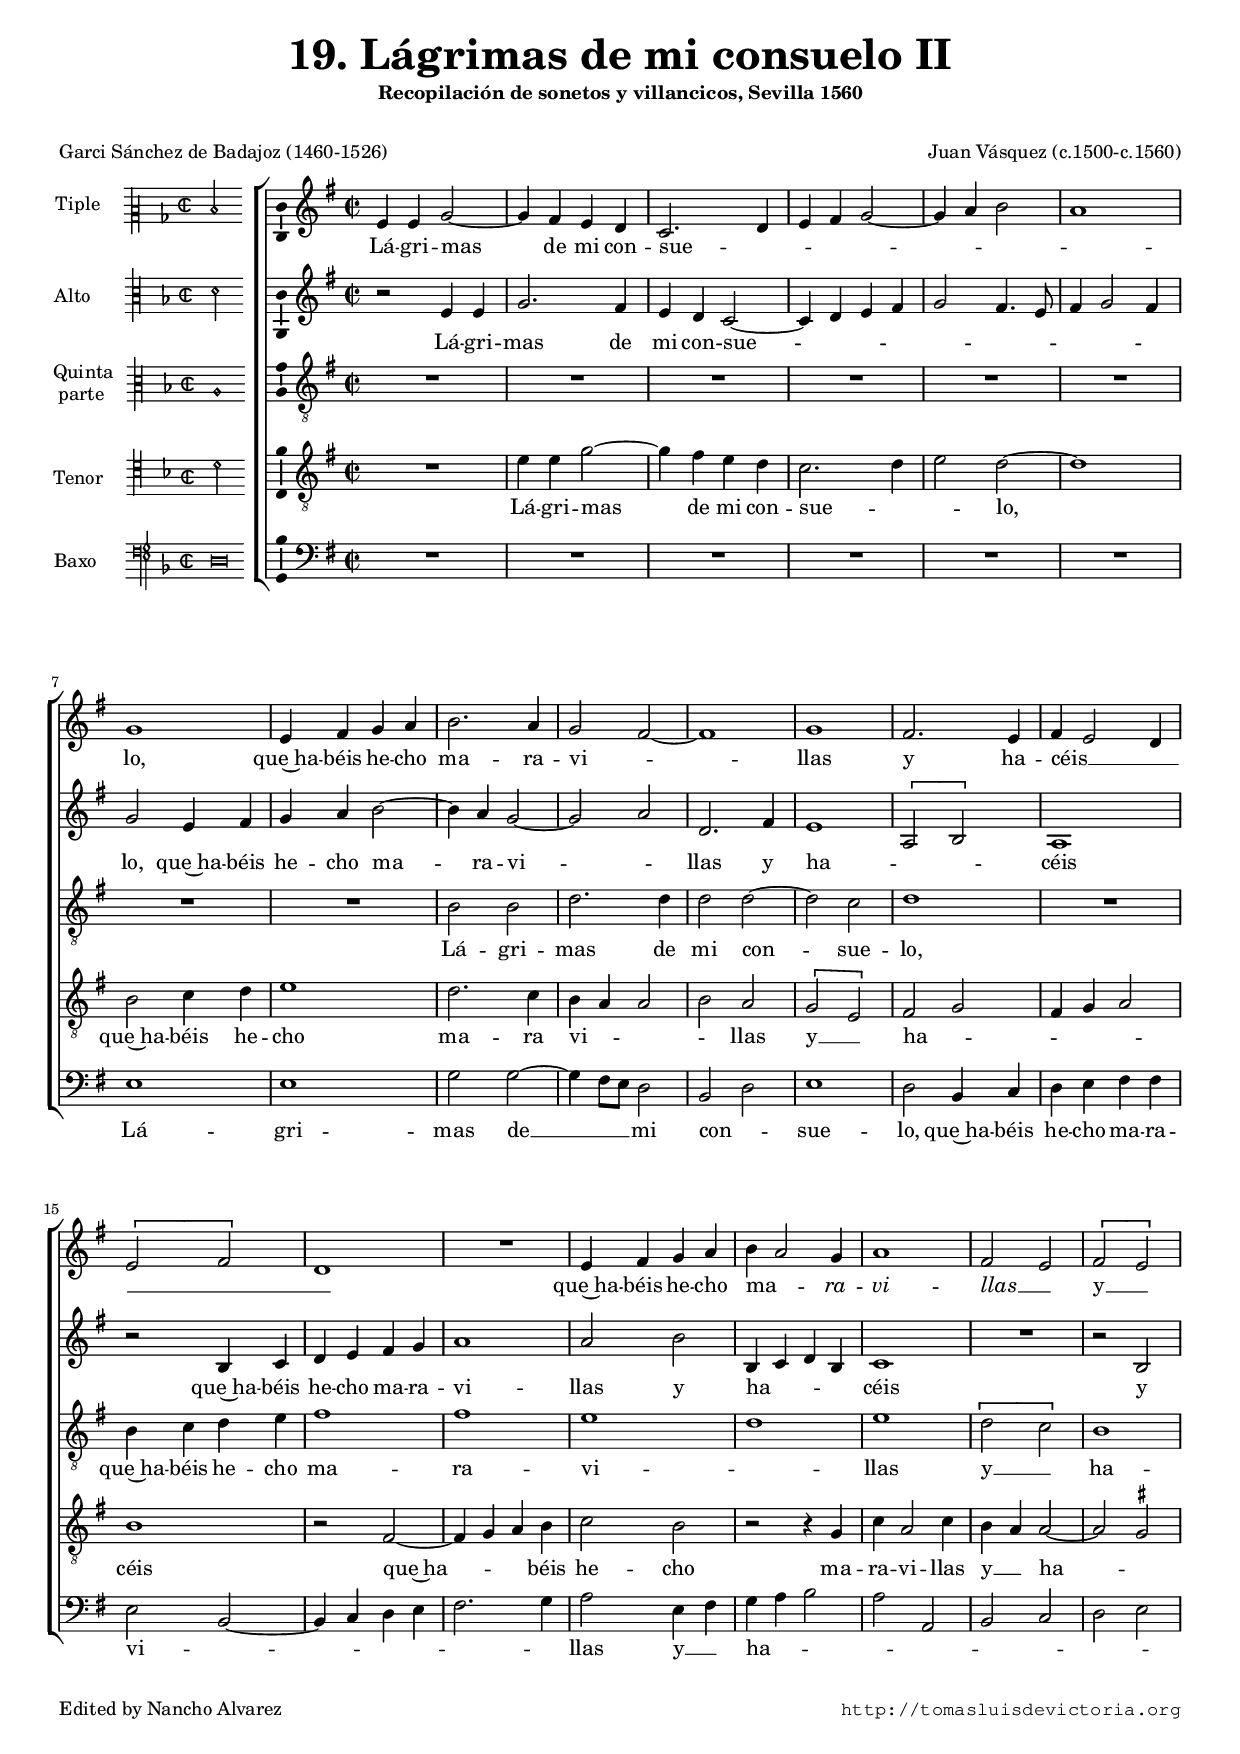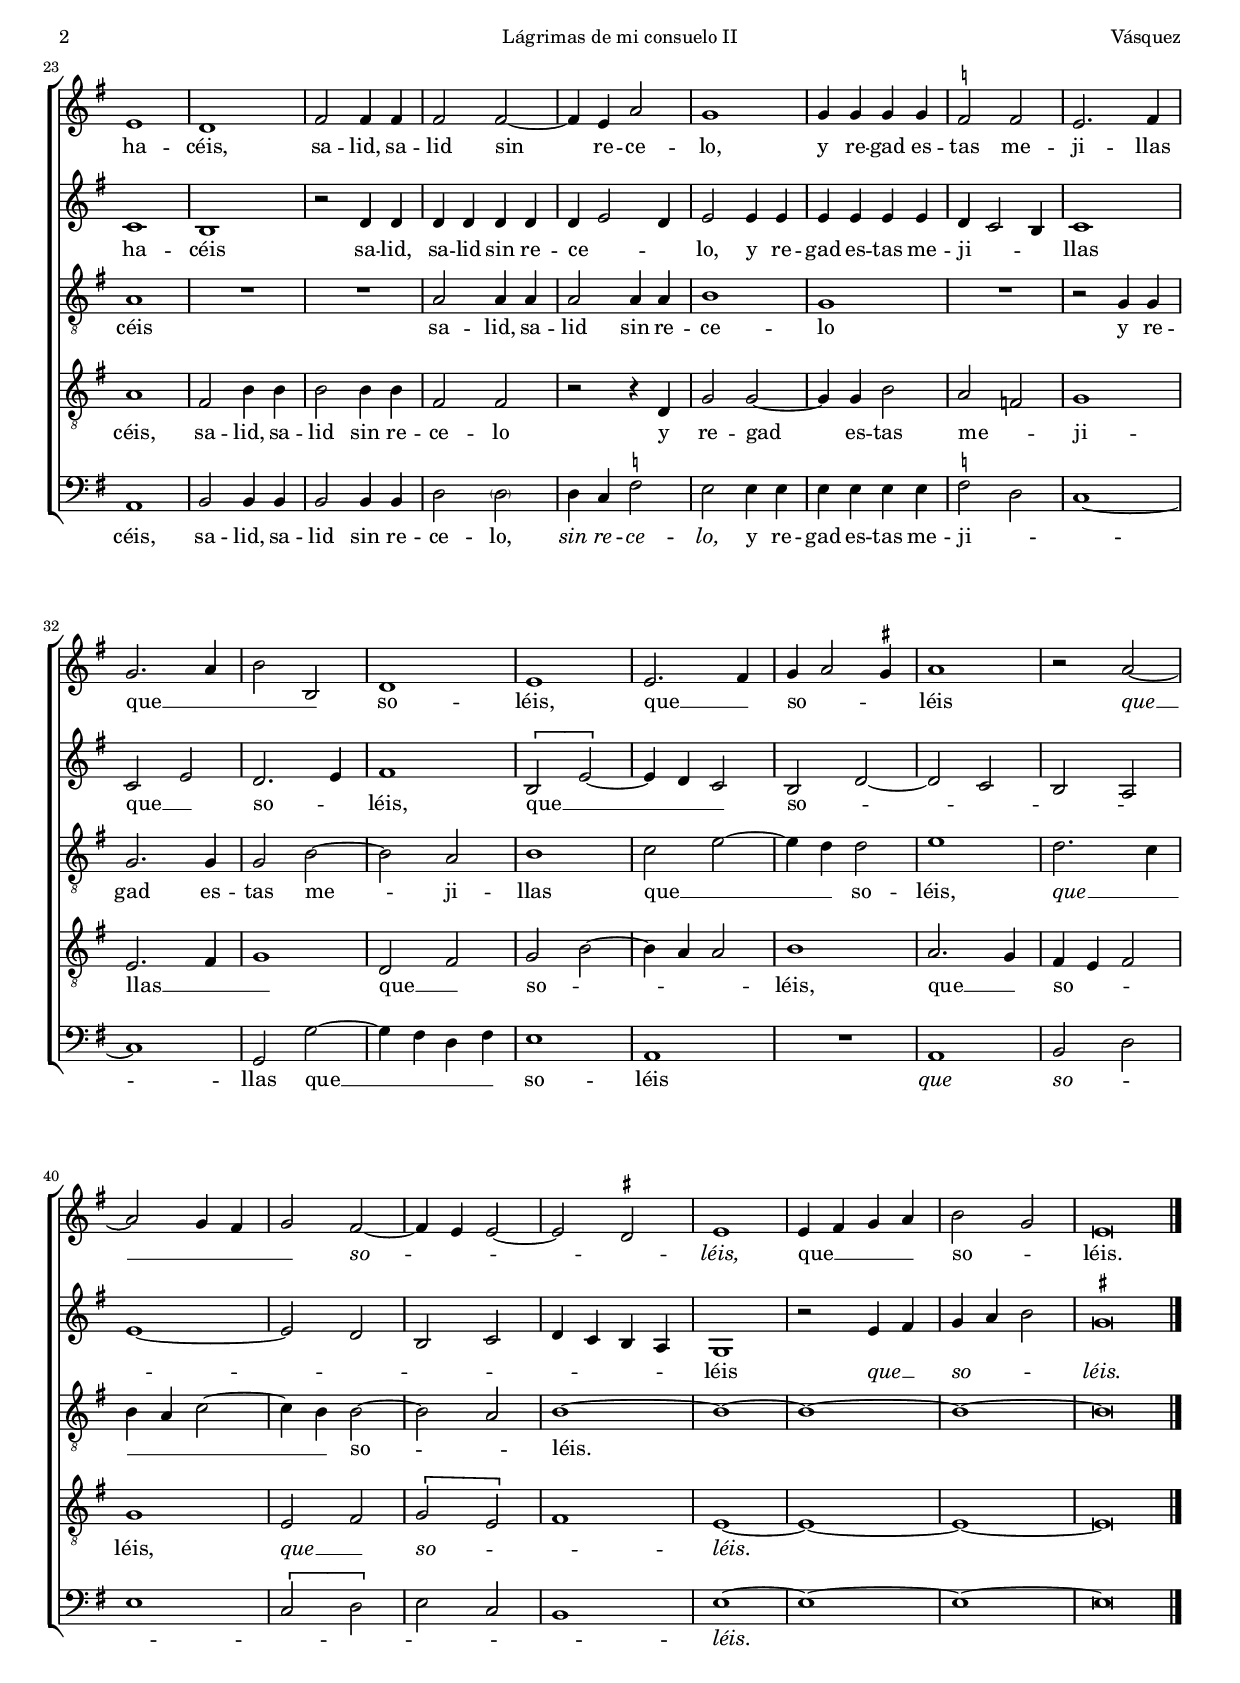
\version "2.18.0"

#(set-default-paper-size "a4")
#(set-global-staff-size 16.4)
#(ly:set-option 'point-and-click #f)
%mobile -s14.5 -i3.2

italicas=\override LyricText.font-shape = #'italic
rectas=\override LyricText.font-shape = #'upright
ss=\once \set suggestAccidentals = ##t
incipitwidth = 20
mtempo={\tempo 4 = 130}
mtempob={\tempo 4 = 65}

htitle="Lágrimas de mi consuelo II"
hcomposer="Vásquez"

\header {
	title=\markup{\fontsize #3 "19. Lágrimas de mi consuelo II"}
	subtitle=\markup{\smaller "Recopilación de sonetos y villancicos, Sevilla 1560"} 
	subsubtitle=\markup{\null \vspace #1 }
        composer = \markup{"Juan Vásquez (c.1500-c.1560)"}
        pdfauthor=\composer
        %opus="(-)"
        poet = "Garci Sánchez de Badajoz (1460-1526)"
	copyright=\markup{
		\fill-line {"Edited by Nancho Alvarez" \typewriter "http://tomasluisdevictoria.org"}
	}
%	tagline=""
}

global={\key f \major \time 2/2 \skip 1*47 
        \bar "|."
}


cantus=\relative c'{
	d4 d f2 ~
	f4 e d c
	bes2. c4
	d e f2 ~
	f4 g a2
	g1
	f
	d4 e f g
	a2. g4
	f2 e ~
	e1
	f
	e2. d4
	e d2 c4
	\[d2 e\]
	c1
	R1
	d4 e f g
	a4 g2 f4
	g1
	e2 d
	\[e2 d\]
	d1
	c
	e2 e4 e
	e2 e ~
	e4 d g2
	f1
	f4 f f f
	\ss ees2 ees
	d2. e4
	f2. g4
	a2 a,
	c1
	d
	d2. e4
	f4 g2 \ss fis4
	g1
	r2 g2 ~
	g f4 e
	f2 e ~
	e4 d d2 ~
	d \ss cis
	d1
	d4 e f g
	a2 f
	d\breve*1/2
}

cantusdos=\relative c'{
	r2 d4 d
	f2. e4
	d c bes2 ~
	bes4 c d e
	f2 e4. d8
	e4 f2 e4
	f2 d4 e
	f g a2 ~
	a4 g f2 ~
	f g
	c,2. e4
	d1
	\[g,2 a\]
	g1
	r2 a4 bes
	c d e f
	g1
	g2 a
	a,4 bes c a
	bes1
	R1
	r2 a
	bes1
	a
	r2 c4 c
	c c c c
	c4 d2 c4
	d2 d4 d
	d d d d
	c4 bes2 a4
	bes1
	bes2 d
	c2. d4
	e1
	\[a,2 d ~ \]
	d4 c bes2
	a c ~
	c bes
	a g
	d'1 ~
	d2 c
	a bes
	c4 bes a g
	f1
	r2 d'4 e
	f g a2
	\ss fis\breve*1/2
}

altus=\relative c'{
	R1*8
	a2 a
	c2. c4
	c2 c ~
	c bes
	c1
	R1
	a4 bes c d
	e1
	e
	d
	c
	d
	\[c2 bes\]
	a1 
	g
	R1*2
	g2 g4 g
	g2 g4 g
	a1
	f
	R1
	r2 f4 f
	f2. f4
	f2 a ~
	a2 g
	a1
	bes2 d ~
	d4 c c2
	d1
	c2. bes4
	a g bes2 ~
	bes4 a a2 ~
	a g
	a1 ~
	a ~ 
	a ~
	a ~
	a\breve*1/2
}

tenor=\relative c'{
	R1
	d4 d f2 ~
	f4 e d c
	bes2. c4
	d2 c ~
	c1
	a2 bes4 c
	d1
	c2. bes4
	a g g2
	a g
	\[f d\]
	e2f
	e4 f g2
	a1
	r2 e ~
	e4 f g a
	bes2 a
	r2 r4 f
	bes4 g2 bes4
	a g g2 ~
	g \ss fis
	g1
	e2 a4 a
	a2 a4 a
	e2 e
	r2 r4 c
	f2 f ~
	f4 f a2
	g ees
	f1
	d2. e4
	f1
	c2 e
	f a ~
	a4 g g2
	a1
	g2. f4
	e d e2
	f1
	d2 e
	\[f2 d\]
	e1
	d1 ~
	d ~
	d ~
	d\breve*1/2
}

bassus=\relative c{
	R1*6
	d1
	d
	f2 f ~
	f4 e8 d c2
	a c
	d1
	c2 a4 bes
	c d e e
	d2 a ~
	a4 bes c d
	e2. f4
	g2 d4 e
	f g a2
	g2 g,
	a bes
	c d
	g,1
	a2 a4 a
	a2 a4 a
	c2 \parenthesize c % c2.
	c4 bes \ss ees2
	d2 d4 d % d semibreve
	d4 d d d
	\ss ees2 c
	bes1 ~
	bes
	f2 f' ~
	f4 e c e
	d1
	g,
	R1
	g1
	a2 c
	d1
	\[bes2 c\]
	d bes
	a1
	d1 ~
	d ~
	d ~
	d\breve*1/2
}

textocantus=\lyricmode{
Lá -- gri -- mas de mi con -- sue -- _ _ _ _ _ _ _ lo,
que~ha -- béis he -- cho ma -- ra -- vi -- _ llas
y ha -- céis __ _ _ _ _ _ 
que~ha -- béis he -- cho ma -- _ \italicas ra -- vi -- llas __ _ \rectas
y __ _ ha -- céis,
sa -- lid,
sa -- lid sin re -- ce -- lo,
y re -- gad es -- tas me -- ji -- llas que __ _ _ _ so -- léis,
que __ _ so -- _ _ léis
\italicas
que __ _ _ _ so -- _ _ _ léis,
\rectas
que __ _ _ _ so -- _ léis.
}

textocantusdos=\lyricmode{
Lá -- gri -- mas de mi con -- sue -- _ _ _ _ _ _ _ _ _ lo,
que~ha -- béis he -- cho ma -- ra -- vi -- _ llas
y ha -- _ _ céis
que~ha -- béis he -- cho ma -- ra -- vi -- llas
y ha -- _ _ _ céis
y ha -- céis
sa -- lid,
sa -- lid sin re -- ce -- _ _ lo,
y re -- gad es -- tas me -- ji -- _ _ llas
que __ _ so -- _ léis,
que __ _ _ _ so -- _ _ _ _ _ _ _ _ _ _ _ _ léis
\italicas
que __ _ so -- _ _ léis.
}

textoaltus=\lyricmode{
Lá -- gri -- mas de mi con -- sue -- lo,
que~ha -- béis he -- cho ma -- ra -- vi -- _ llas
y __ _ ha -- céis
sa -- lid, sa -- lid sin re -- ce -- lo
y re -- gad es -- tas me -- ji -- llas
que __ _ _ so -- léis,
\italicas
que __ _ _ _ _ _ \rectas so -- _ léis.
}

textotenor=\lyricmode{
Lá -- gri -- mas de mi con -- sue -- _ _ lo,
que~ha -- béis he -- cho ma -- ra vi -- _ _ _ llas
y __ _ ha -- _ _ _ _ céis
que~ha -- _ _ béis he -- cho
ma -- ra -- vi -- llas
y __ _ ha -- _ céis,
sa -- lid, sa -- lid
sin re -- ce -- lo
y re -- gad es -- tas me -- _ ji -- llas __ _ _ 
que __ _ so -- _ _ _ léis,
que __ _ so -- _ _ léis,
\italicas
que __ _ so -- _ _ léis.
}

textobassus=\lyricmode{
Lá -- gri -- mas de __ _ _ mi con -- _ sue -- lo,
que~ha -- béis he -- cho ma -- ra -- vi -- _ _ _ _ _ _ llas
y __ _ ha -- _ _ _ _ _ _ _ _ céis,
sa -- lid, sa -- lid
sin re -- ce -- lo,
\italicas
sin re -- ce -- lo,
\rectas
y re -- gad es -- tas me -- ji -- _ _ llas
que __ _ _ _ so -- léis
\italicas
que so -- _ _ _ _ _ _ _ léis.
}


incipitcantus=\markup{
	\score{
		{ 
		\set Staff.instrumentName="Tiple    "
		\override NoteHead.style = #'neomensural
		\override Staff.TimeSignature.style = #'neomensural
		\cadenzaOn 
		\clef "petrucci-c2"
		\key f \major
		\time 2/2
		d'2
		} 

	\layout { line-width=\incipitwidth indent = 0 }
	}
}

incipitcantusdos=\markup{
	\score{
		{ 
		\set Staff.instrumentName="Alto      "
		\override NoteHead.style = #'neomensural
		\override Staff.TimeSignature.style = #'neomensural
		\cadenzaOn 
		\clef "petrucci-c3"
		\key f \major
		\time 2/2
                d'2
		} 

	\layout { line-width=\incipitwidth indent = 0 }
	}
}

incipitaltus=\markup{
	\score{
		{ 
		\set Staff.instrumentName=\markup{\column{"Quinta  " \raise #.5 " parte"}}
		\override NoteHead.style = #'neomensural 
		\override Staff.TimeSignature.style = #'neomensural
		\cadenzaOn 
		\clef "petrucci-c3"
		\key f \major
		\time 2/2
                a1*1/2
		} 
	\layout { line-width=\incipitwidth indent = 0 }
	}
}


incipittenor=\markup{
	\score{
		{ 
		\set Staff.instrumentName="Tenor    "
		\override NoteHead.style = #'neomensural 
		\override Staff.TimeSignature.style = #'neomensural
		\cadenzaOn 
		\clef "petrucci-c4"
		\key f \major
		\time 2/2
                d'2
		} 
	\layout { line-width=\incipitwidth indent=0 }
	}
}

incipitbassus=\markup{
	\score{
		{ 
		\set Staff.instrumentName="Baxo     "
		\override NoteHead.style = #'neomensural
		\override Staff.TimeSignature.style = #'neomensural
		\cadenzaOn 
		\clef "petrucci-f4"
		\key f \major
		\time 2/2
                d\breve*1/4
		} 
	\layout { line-width=\incipitwidth indent = 0 }
	}
}

%\layout {
%       \context {\Voice
%               \remove Ligature_bracket_engraver
%               \consists Mensural_ligature_engraver
%       }
%       line-width=\incipitwidth
%       indent = 0
%}

\score {\transpose c' d'{
\new ChoirStaff<<

	\new Staff <<\global
	\new Voice="v1" {
		\set Staff.instrumentName=\incipitcantus
		\clef "treble"
		\cantus }
	\new Lyrics \lyricsto "v1" {\textocantus }
	>>

	\new Staff <<\global
	\new Voice="v5" {
		\set Staff.instrumentName=\incipitcantusdos
		\clef "treble"
		\cantusdos }
	\new Lyrics \lyricsto "v5" {\textocantusdos }
	>>

	\new Staff <<\global
	\new Voice="v2" {
		\set Staff.instrumentName=\incipitaltus
		\clef "G_8"
		\altus }
	\new Lyrics \lyricsto "v2" {\textoaltus }
	>>
	
	\new Staff <<\global
	\new Voice="v3" {
		\set Staff.instrumentName=\incipittenor
		\clef "G_8"
		\tenor }
	\new Lyrics \lyricsto "v3" {\textotenor }
	>>

	\new Staff <<\global
	\new Voice="v4" {
		\set Staff.instrumentName=\incipitbassus
		\clef "bass"
		\bassus }
	\new Lyrics \lyricsto "v4" {\textobassus }
	>>
	
>>

	} % transpose

\layout{ 
	\context {\Lyrics 
		\override VerticalAxisGroup.staff-affinity = #UP
		\override VerticalAxisGroup.nonstaff-relatedstaff-spacing =
			#'((basic-distance . 0) (minimum-distance . 0) (padding . .6))
		\override LyricText.font-size = #1.2
		\override LyricHyphen.minimum-distance = #0.5
	}
	\context {\Score 
		tempoHideNote = ##t
		\override BarNumber.padding = #2 
	}
	\context {\Voice 
		%melismaBusyProperties = #'()
		autoBeaming = ##t
	}
	\context {\Staff 
                %\RemoveEmptyStaves
                %\override VerticalAxisGroup.remove-first = ##t
		\override VerticalAxisGroup.staff-staff-spacing =
			#'((basic-distance . 11) (minimum-distance . 0) (padding . 1))
		\consists Ambitus_engraver 
		\override LigatureBracket.padding = #1
	}
}

%\midi { \mtempo }

}


\paper{
	evenHeaderMarkup=\markup  \fill-line { \fromproperty #'page:page-number-string \htitle \hcomposer }
	oddHeaderMarkup= \markup  \fill-line { \on-the-fly #not-first-page \hcomposer \on-the-fly #not-first-page \htitle \on-the-fly #not-first-page \fromproperty #'page:page-number-string }
	%system-count=20
	%page-count = 8
	systems-per-page = 3
	ragged-last-bottom = ##f
	indent=3.5\cm
	system-system-spacing =
	#'((basic-distance . 20) (minimum-distance . 0) (padding . 5))
	top-system-spacing = % header
	#'((basic-distance . 9) (minimum-distance . 0) (padding . 0))
	last-bottom-spacing = % footer
	#'((basic-distance . 13) (minimum-distance . 0) (padding . 0))
	markup-system-spacing.padding = #1.5
}
